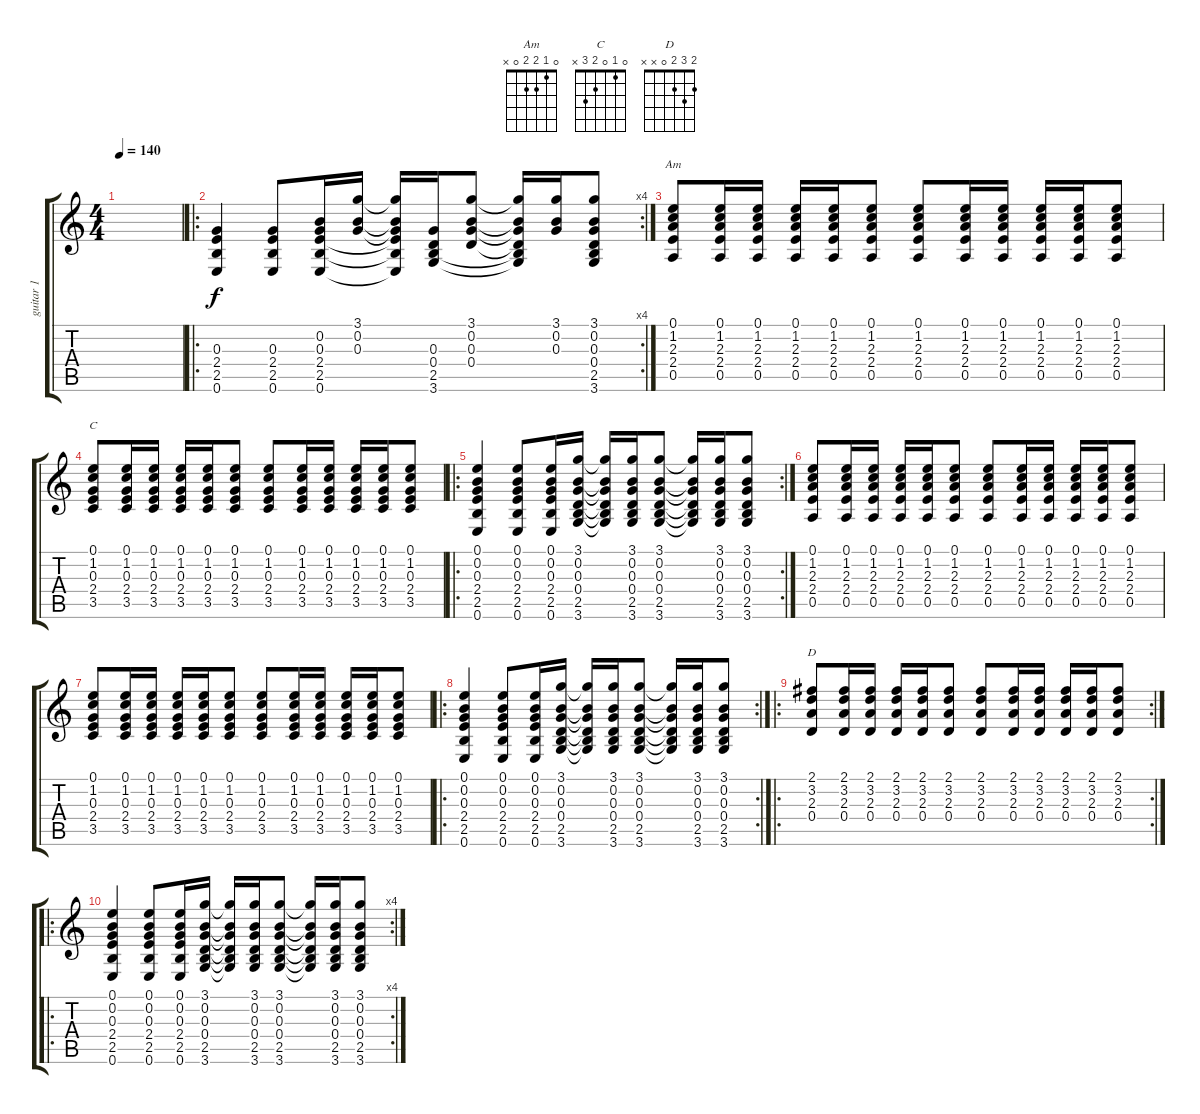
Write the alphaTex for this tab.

\track ("guitar 1" "guitar 1") {instrument distortionguitar}
\staff {score tabs}
\tuning (E4 B3 G3 D3 A2 E2) {hide}
\chord ("Am" 0 1 2 2 0 x)
\chord ("C" 0 1 0 2 3 x)
\chord ("D" 2 3 2 0 x x)
\ts (4 4)
\tempo 140
\clef g2
\ks c
|
\ro
\rc 4
(0.3 2.4 2.5 0.6).4 (0.3 2.4 2.5 0.6).8 (0.2 0.3 2.4 2.5 0.6).16 (3.1 0.2 0.3).16 (3.1{t} 0.2{t} 0.3{t} 2.4{t} 2.5{t} 0.6{t}).16 (0.3 0.4 2.5 3.6).16 (3.1 0.2 0.3 0.4).8 (3.1{t} 0.2{t} 0.3{t} 0.4{t} 2.5{t} 3.6{t}).16 (3.1 0.2 0.3).16 (3.1 0.2 0.3 0.4 2.5 3.6).8 |
(0.1 1.2 2.3 2.4 0.5).8{ch "Am"} (0.1 1.2 2.3 2.4 0.5).16 (0.1 1.2 2.3 2.4 0.5).16 (0.1 1.2 2.3 2.4 0.5).16 (0.1 1.2 2.3 2.4 0.5).16 (0.1 1.2 2.3 2.4 0.5).8 (0.1 1.2 2.3 2.4 0.5).8 (0.1 1.2 2.3 2.4 0.5).16 (0.1 1.2 2.3 2.4 0.5).16 (0.1 1.2 2.3 2.4 0.5).16 (0.1 1.2 2.3 2.4 0.5).16 (0.1 1.2 2.3 2.4 0.5).8 |
(0.1 1.2 0.3 2.4 3.5).8{ch "C"} (0.1 1.2 0.3 2.4 3.5).16 (0.1 1.2 0.3 2.4 3.5).16 (0.1 1.2 0.3 2.4 3.5).16 (0.1 1.2 0.3 2.4 3.5).16 (0.1 1.2 0.3 2.4 3.5).8 (0.1 1.2 0.3 2.4 3.5).8 (0.1 1.2 0.3 2.4 3.5).16 (0.1 1.2 0.3 2.4 3.5).16 (0.1 1.2 0.3 2.4 3.5).16 (0.1 1.2 0.3 2.4 3.5).16 (0.1 1.2 0.3 2.4 3.5).8 |
\ro
\rc 2
(0.1 0.2 0.3 2.4 2.5 0.6).4 (0.1 0.2 0.3 2.4 2.5 0.6).8 (0.1 0.2 0.3 2.4 2.5 0.6).16 (3.1 0.2 0.3 0.4 2.5 3.6).16 (3.1{t} 0.2{t} 0.3{t} 0.4{t} 2.5{t} 3.6{t}).16 (3.1 0.2 0.3 0.4 2.5 3.6).16 (3.1 0.2 0.3 0.4 2.5 3.6).8 (3.1{t} 0.2{t} 0.3{t} 0.4{t} 2.5{t} 3.6{t}).16 (3.1 0.2 0.3 0.4 2.5 3.6).16 (3.1 0.2 0.3 0.4 2.5 3.6).8 |
(0.1 1.2 2.3 2.4 0.5).8 (0.1 1.2 2.3 2.4 0.5).16 (0.1 1.2 2.3 2.4 0.5).16 (0.1 1.2 2.3 2.4 0.5).16 (0.1 1.2 2.3 2.4 0.5).16 (0.1 1.2 2.3 2.4 0.5).8 (0.1 1.2 2.3 2.4 0.5).8 (0.1 1.2 2.3 2.4 0.5).16 (0.1 1.2 2.3 2.4 0.5).16 (0.1 1.2 2.3 2.4 0.5).16 (0.1 1.2 2.3 2.4 0.5).16 (0.1 1.2 2.3 2.4 0.5).8 |
(0.1 1.2 0.3 2.4 3.5).8 (0.1 1.2 0.3 2.4 3.5).16 (0.1 1.2 0.3 2.4 3.5).16 (0.1 1.2 0.3 2.4 3.5).16 (0.1 1.2 0.3 2.4 3.5).16 (0.1 1.2 0.3 2.4 3.5).8 (0.1 1.2 0.3 2.4 3.5).8 (0.1 1.2 0.3 2.4 3.5).16 (0.1 1.2 0.3 2.4 3.5).16 (0.1 1.2 0.3 2.4 3.5).16 (0.1 1.2 0.3 2.4 3.5).16 (0.1 1.2 0.3 2.4 3.5).8 |
\ro
\rc 2
(0.1 0.2 0.3 2.4 2.5 0.6).4 (0.1 0.2 0.3 2.4 2.5 0.6).8 (0.1 0.2 0.3 2.4 2.5 0.6).16 (3.1 0.2 0.3 0.4 2.5 3.6).16 (3.1{t} 0.2{t} 0.3{t} 0.4{t} 2.5{t} 3.6{t}).16 (3.1 0.2 0.3 0.4 2.5 3.6).16 (3.1 0.2 0.3 0.4 2.5 3.6).8 (3.1{t} 0.2{t} 0.3{t} 0.4{t} 2.5{t} 3.6{t}).16 (3.1 0.2 0.3 0.4 2.5 3.6).16 (3.1 0.2 0.3 0.4 2.5 3.6).8 |
\ro
\rc 2
(2.1 3.2 2.3 0.4).8{ch "D"} (2.1 3.2 2.3 0.4).16 (2.1 3.2 2.3 0.4).16 (2.1 3.2 2.3 0.4).16 (2.1 3.2 2.3 0.4).16 (2.1 3.2 2.3 0.4).8 (2.1 3.2 2.3 0.4).8 (2.1 3.2 2.3 0.4).16 (2.1 3.2 2.3 0.4).16 (2.1 3.2 2.3 0.4).16 (2.1 3.2 2.3 0.4).16 (2.1 3.2 2.3 0.4).8 |
\ro
\rc 4
(0.1 0.2 0.3 2.4 2.5 0.6).4 (0.1 0.2 0.3 2.4 2.5 0.6).8 (0.1 0.2 0.3 2.4 2.5 0.6).16 (3.1 0.2 0.3 0.4 2.5 3.6).16 (3.1{t} 0.2{t} 0.3{t} 0.4{t} 2.5{t} 3.6{t}).16 (3.1 0.2 0.3 0.4 2.5 3.6).16 (3.1 0.2 0.3 0.4 2.5 3.6).8 (3.1{t} 0.2{t} 0.3{t} 0.4{t} 2.5{t} 3.6{t}).16 (3.1 0.2 0.3 0.4 2.5 3.6).16 (3.1 0.2 0.3 0.4 2.5 3.6).8
